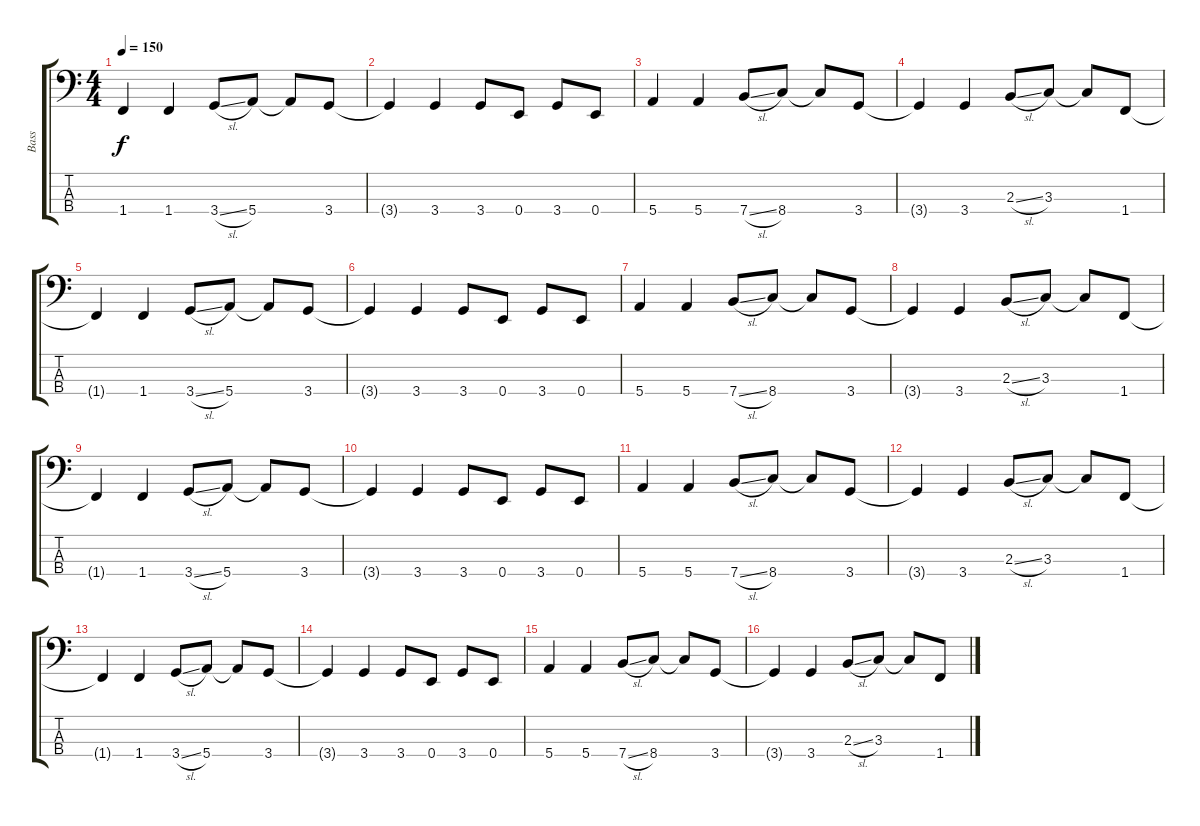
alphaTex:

\track ("Bass" "Bass") {instrument electricbasspick}
\staff {score tabs}
\tuning (G2 D2 A1 E1) {hide}
\ts (4 4)
\tempo 150
\clef f4
\ks c
1.4{t}.4{dy f} 1.4.4 3.4{sl}.8 5.4.8 5.4{t}.8 3.4.8 |
3.4{t}.4 3.4.4 3.4.8 0.4.8 3.4.8 0.4.8 |
5.4.4 5.4.4 7.4{sl}.8 8.4.8 8.4{t}.8 3.4.8 |
3.4{t}.4 3.4.4 2.3{sl}.8 3.3.8 3.3{t}.8 1.4.8 |
1.4{t}.4 1.4.4 3.4{sl}.8 5.4.8 5.4{t}.8 3.4.8 |
3.4{t}.4 3.4.4 3.4.8 0.4.8 3.4.8 0.4.8 |
5.4.4 5.4.4 7.4{sl}.8 8.4.8 8.4{t}.8 3.4.8 |
3.4{t}.4 3.4.4 2.3{sl}.8 3.3.8 3.3{t}.8 1.4.8 |
1.4{t}.4 1.4.4 3.4{sl}.8 5.4.8 5.4{t}.8 3.4.8 |
3.4{t}.4 3.4.4 3.4.8 0.4.8 3.4.8 0.4.8 |
5.4.4 5.4.4 7.4{sl}.8 8.4.8 8.4{t}.8 3.4.8 |
3.4{t}.4 3.4.4 2.3{sl}.8 3.3.8 3.3{t}.8 1.4.8 |
1.4{t}.4 1.4.4 3.4{sl}.8 5.4.8 5.4{t}.8 3.4.8 |
3.4{t}.4 3.4.4 3.4.8 0.4.8 3.4.8 0.4.8 |
5.4.4 5.4.4 7.4{sl}.8 8.4.8 8.4{t}.8 3.4.8 |
3.4{t}.4 3.4.4 2.3{sl}.8 3.3.8 3.3{t}.8 1.4.8
